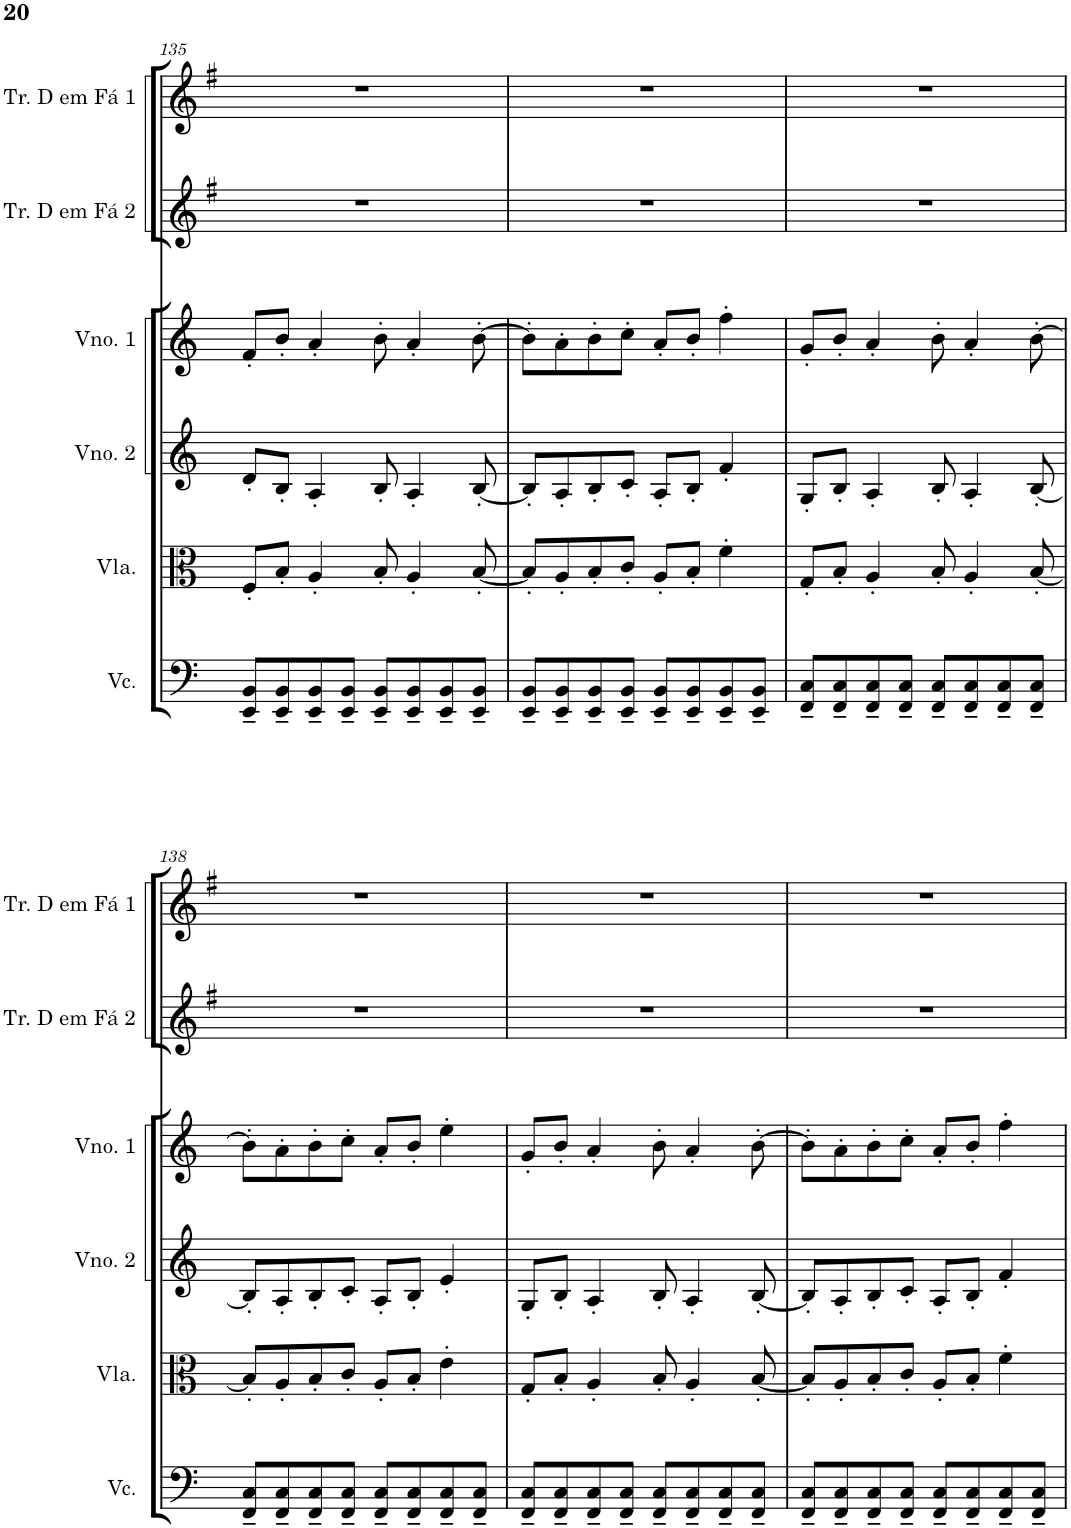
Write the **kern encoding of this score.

**kern	**kern	**kern	**kern	**kern	**kern
*part6	*part5	*part4	*part3	*part2	*part1
*staff6	*staff5	*staff4	*staff3	*staff2	*staff1
*I"Violoncelo	*I"Viola	*I"Violino 2	*I"Violino 1	*I"Trompa em Fá 2	*I"Trompa em Fá 1
*I'Vc.	*I'Vla.	*I'Vno. 2	*I'Vno. 1	*	*
!!LO:PB:g=z
*clefF4	*clefC3	*clefG2	*clefG2	*clefG2	*clefG2
*	*	*	*	*Trd4c7	*Trd4c7
*k[]	*k[]	*k[]	*k[]	*k[f#]	*k[f#]
*M4/4	*M4/4	*M4/4	*M4/4	*M4/4	*M4/4
=135	=135	=135	=135	=135	=135
8EE/~ 8BB/~L	8F'/L	8d'/L	8f'/L	1r	1r
8EE/~ 8BB/~	8B'/J	8B'/J	8b'/J	.	.
8EE/~ 8BB/~	4A'/	4A'/	4a'/	.	.
8EE/~ 8BB/~J	.	.	.	.	.
8EE/~ 8BB/~L	8B'/	8B'/	8b'\	.	.
8EE/~ 8BB/~	4A'/	4A'/	4a'/	.	.
8EE/~ 8BB/~	.	.	.	.	.
8EE/~ 8BB/~J	[8B'/	[8B'/	[8b'\	.	.
=136	=136	=136	=136	=136	=136
8EE/~ 8BB/~L	8B'/L]	8B'/L]	8b'\L]	1r	1r
8EE/~ 8BB/~	8A'/	8A'/	8a'\	.	.
8EE/~ 8BB/~	8B'/	8B'/	8b'\	.	.
8EE/~ 8BB/~J	8c'/J	8c'/J	8cc'\J	.	.
8EE/~ 8BB/~L	8A'/L	8A'/L	8a'/L	.	.
8EE/~ 8BB/~	8B'/J	8B'/J	8b'/J	.	.
8EE/~ 8BB/~	4f'\	4f'/	4ff'\	.	.
8EE/~ 8BB/~J	.	.	.	.	.
=137	=137	=137	=137	=137	=137
8FF/~ 8C/~L	8G'/L	8G'/L	8g'/L	1r	1r
8FF/~ 8C/~	8B'/J	8B'/J	8b'/J	.	.
8FF/~ 8C/~	4A'/	4A'/	4a'/	.	.
8FF/~ 8C/~J	.	.	.	.	.
8FF/~ 8C/~L	8B'/	8B'/	8b'\	.	.
8FF/~ 8C/~	4A'/	4A'/	4a'/	.	.
8FF/~ 8C/~	.	.	.	.	.
8FF/~ 8C/~J	[8B'/	[8B'/	[8b'\	.	.
!!LO:LB:g=z
=138	=138	=138	=138	=138	=138
8FF/~ 8C/~L	8B'/L]	8B'/L]	8b'\L]	1r	1r
8FF/~ 8C/~	8A'/	8A'/	8a'\	.	.
8FF/~ 8C/~	8B'/	8B'/	8b'\	.	.
8FF/~ 8C/~J	8c'/J	8c'/J	8cc'\J	.	.
8FF/~ 8C/~L	8A'/L	8A'/L	8a'/L	.	.
8FF/~ 8C/~	8B'/J	8B'/J	8b'/J	.	.
8FF/~ 8C/~	4e'\	4e'/	4ee'\	.	.
8FF/~ 8C/~J	.	.	.	.	.
=139	=139	=139	=139	=139	=139
8FF/~ 8C/~L	8G'/L	8G'/L	8g'/L	1r	1r
8FF/~ 8C/~	8B'/J	8B'/J	8b'/J	.	.
8FF/~ 8C/~	4A'/	4A'/	4a'/	.	.
8FF/~ 8C/~J	.	.	.	.	.
8FF/~ 8C/~L	8B'/	8B'/	8b'\	.	.
8FF/~ 8C/~	4A'/	4A'/	4a'/	.	.
8FF/~ 8C/~	.	.	.	.	.
8FF/~ 8C/~J	[8B'/	[8B'/	[8b'\	.	.
=140	=140	=140	=140	=140	=140
8FF/~ 8C/~L	8B'/L]	8B'/L]	8b'\L]	1r	1r
8FF/~ 8C/~	8A'/	8A'/	8a'\	.	.
8FF/~ 8C/~	8B'/	8B'/	8b'\	.	.
8FF/~ 8C/~J	8c'/J	8c'/J	8cc'\J	.	.
8FF/~ 8C/~L	8A'/L	8A'/L	8a'/L	.	.
8FF/~ 8C/~	8B'/J	8B'/J	8b'/J	.	.
8FF/~ 8C/~	4f'\	4f'/	4ff'\	.	.
8FF/~ 8C/~J	.	.	.	.	.
=	=	=	=	=	=
*-	*-	*-	*-	*-	*-
